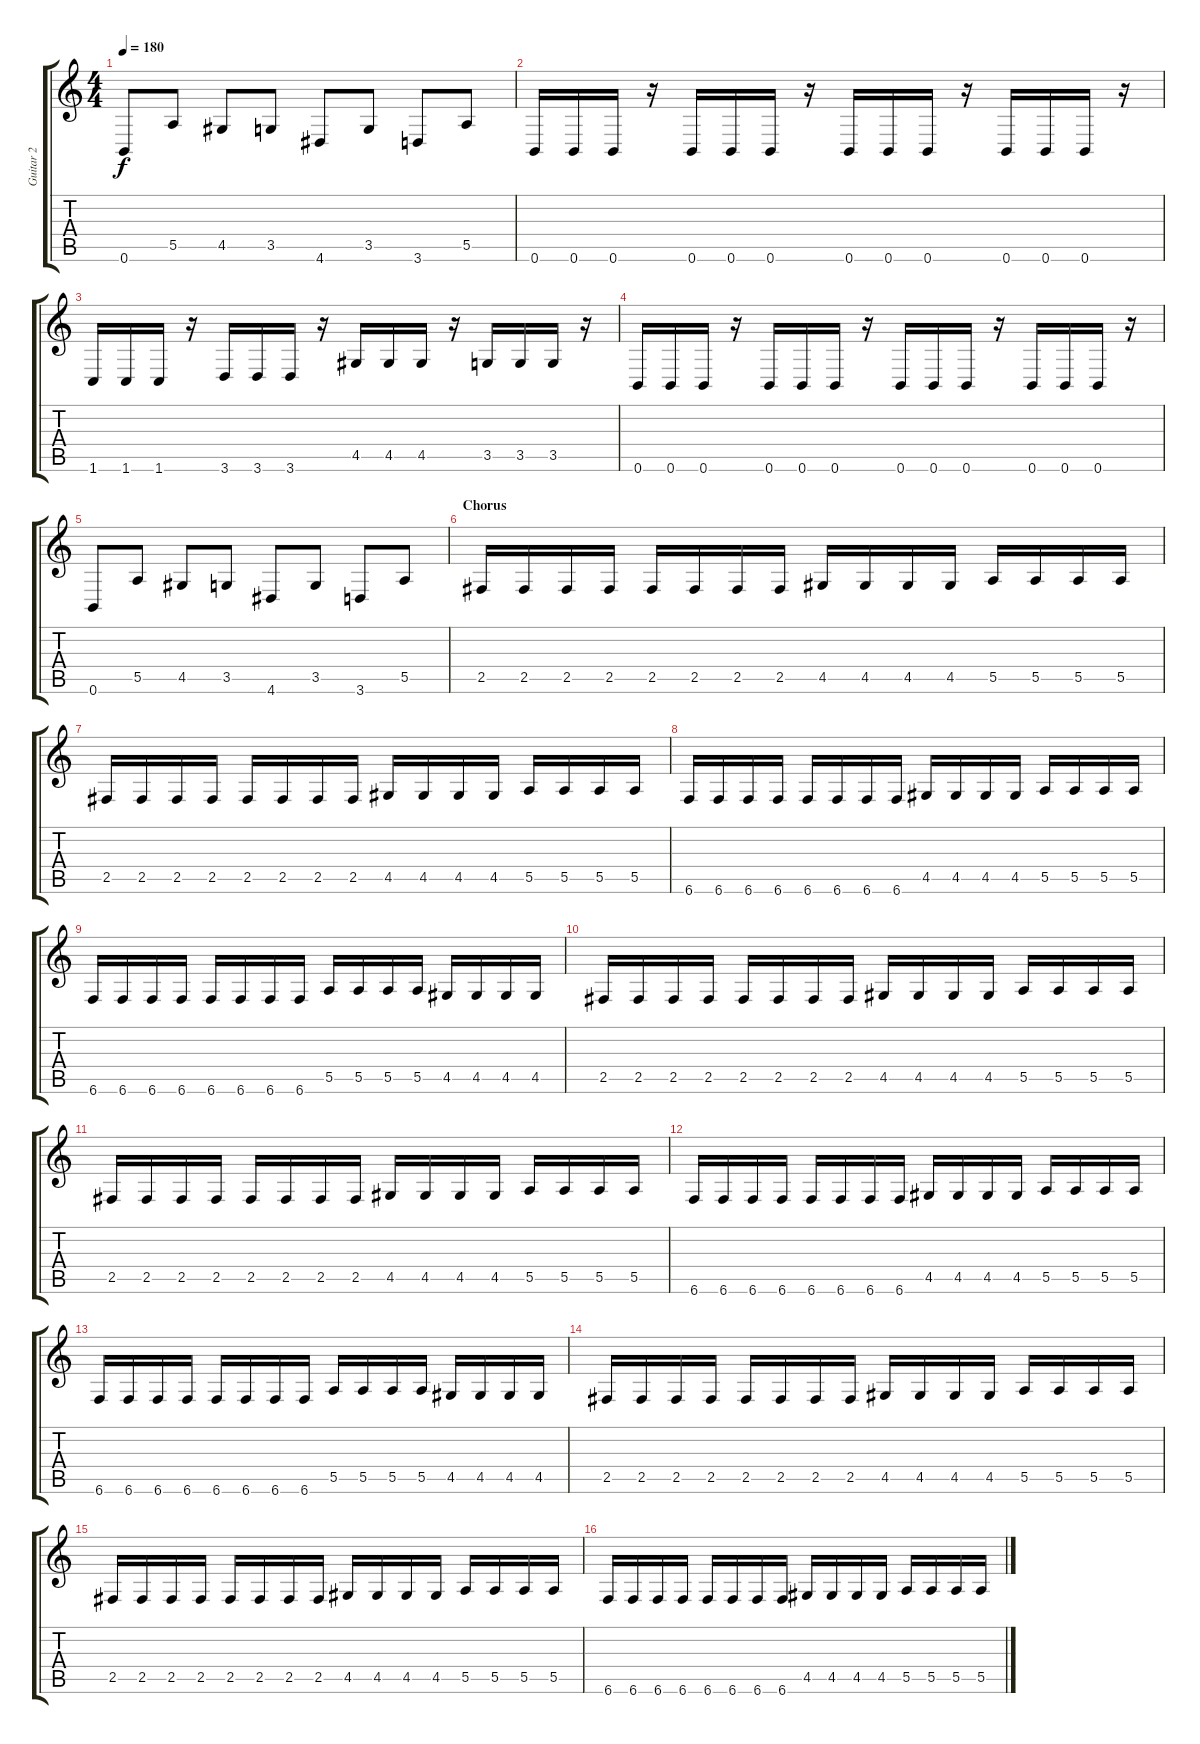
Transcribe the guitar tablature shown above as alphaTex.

\track ("Guitar 2" "Guitar 2") {instrument overdrivenguitar}
\staff {score tabs}
\tuning (B3 Gb3 D3 A2 E2 B1) {hide}
\ts (4 4)
\tempo 180
\clef g2
\ks c
0.6.8{dy f} 5.5.8 4.5.8 3.5.8 4.6.8 3.5.8 3.6.8 5.5.8 |
0.6.16 0.6.16 0.6.16 r.16 0.6.16 0.6.16 0.6.16 r.16 0.6.16 0.6.16 0.6.16 r.16 0.6.16 0.6.16 0.6.16 r.16 |
1.6.16 1.6.16 1.6.16 r.16 3.6.16 3.6.16 3.6.16 r.16 4.5.16 4.5.16 4.5.16 r.16 3.5.16 3.5.16 3.5.16 r.16 |
0.6.16 0.6.16 0.6.16 r.16 0.6.16 0.6.16 0.6.16 r.16 0.6.16 0.6.16 0.6.16 r.16 0.6.16 0.6.16 0.6.16 r.16 |
0.6.8 5.5.8 4.5.8 3.5.8 4.6.8 3.5.8 3.6.8 5.5.8 |
\section ("" "Chorus")
2.5.16 2.5.16 2.5.16 2.5.16 2.5.16 2.5.16 2.5.16 2.5.16 4.5.16 4.5.16 4.5.16 4.5.16 5.5.16 5.5.16 5.5.16 5.5.16 |
2.5.16 2.5.16 2.5.16 2.5.16 2.5.16 2.5.16 2.5.16 2.5.16 4.5.16 4.5.16 4.5.16 4.5.16 5.5.16 5.5.16 5.5.16 5.5.16 |
6.6.16 6.6.16 6.6.16 6.6.16 6.6.16 6.6.16 6.6.16 6.6.16 4.5.16 4.5.16 4.5.16 4.5.16 5.5.16 5.5.16 5.5.16 5.5.16 |
6.6.16 6.6.16 6.6.16 6.6.16 6.6.16 6.6.16 6.6.16 6.6.16 5.5.16 5.5.16 5.5.16 5.5.16 4.5.16 4.5.16 4.5.16 4.5.16 |
2.5.16 2.5.16 2.5.16 2.5.16 2.5.16 2.5.16 2.5.16 2.5.16 4.5.16 4.5.16 4.5.16 4.5.16 5.5.16 5.5.16 5.5.16 5.5.16 |
2.5.16 2.5.16 2.5.16 2.5.16 2.5.16 2.5.16 2.5.16 2.5.16 4.5.16 4.5.16 4.5.16 4.5.16 5.5.16 5.5.16 5.5.16 5.5.16 |
6.6.16 6.6.16 6.6.16 6.6.16 6.6.16 6.6.16 6.6.16 6.6.16 4.5.16 4.5.16 4.5.16 4.5.16 5.5.16 5.5.16 5.5.16 5.5.16 |
6.6.16 6.6.16 6.6.16 6.6.16 6.6.16 6.6.16 6.6.16 6.6.16 5.5.16 5.5.16 5.5.16 5.5.16 4.5.16 4.5.16 4.5.16 4.5.16 |
2.5.16 2.5.16 2.5.16 2.5.16 2.5.16 2.5.16 2.5.16 2.5.16 4.5.16 4.5.16 4.5.16 4.5.16 5.5.16 5.5.16 5.5.16 5.5.16 |
2.5.16 2.5.16 2.5.16 2.5.16 2.5.16 2.5.16 2.5.16 2.5.16 4.5.16 4.5.16 4.5.16 4.5.16 5.5.16 5.5.16 5.5.16 5.5.16 |
6.6.16 6.6.16 6.6.16 6.6.16 6.6.16 6.6.16 6.6.16 6.6.16 4.5.16 4.5.16 4.5.16 4.5.16 5.5.16 5.5.16 5.5.16 5.5.16
